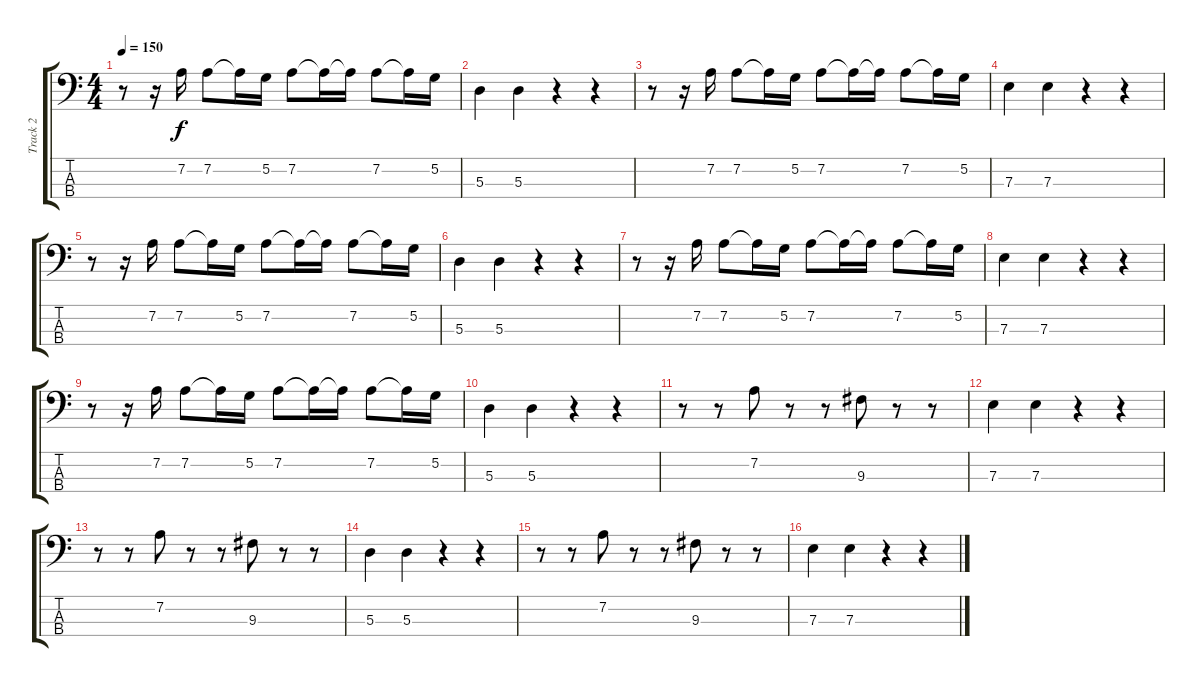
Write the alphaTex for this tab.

\track ("Track 2" "Track 2") {instrument acousticbass}
\staff {score tabs}
\tuning (G2 D2 A1 E1) {hide}
\ts (4 4)
\tempo 150
\clef f4
\ks c
r.8{dy f} r.16 7.2.16 7.2.8 7.2{t}.16 5.2.16 7.2.8 7.2{t}.16 7.2{t}.16 7.2.8 7.2{t}.16 5.2.16 |
5.3.4 5.3.4 r.4 r.4 |
r.8 r.16 7.2.16 7.2.8 7.2{t}.16 5.2.16 7.2.8 7.2{t}.16 7.2{t}.16 7.2.8 7.2{t}.16 5.2.16 |
7.3.4 7.3.4 r.4 r.4 |
r.8 r.16 7.2.16 7.2.8 7.2{t}.16 5.2.16 7.2.8 7.2{t}.16 7.2{t}.16 7.2.8 7.2{t}.16 5.2.16 |
5.3.4 5.3.4 r.4 r.4 |
r.8 r.16 7.2.16 7.2.8 7.2{t}.16 5.2.16 7.2.8 7.2{t}.16 7.2{t}.16 7.2.8 7.2{t}.16 5.2.16 |
7.3.4 7.3.4 r.4 r.4 |
r.8 r.16 7.2.16 7.2.8 7.2{t}.16 5.2.16 7.2.8 7.2{t}.16 7.2{t}.16 7.2.8 7.2{t}.16 5.2.16 |
5.3.4 5.3.4 r.4 r.4 |
r.8 r.8 7.2.8 r.8 r.8 9.3.8 r.8 r.8 |
7.3.4 7.3.4 r.4 r.4 |
r.8 r.8 7.2.8 r.8 r.8 9.3.8 r.8 r.8 |
5.3.4 5.3.4 r.4 r.4 |
r.8 r.8 7.2.8 r.8 r.8 9.3.8 r.8 r.8 |
7.3.4 7.3.4 r.4 r.4
